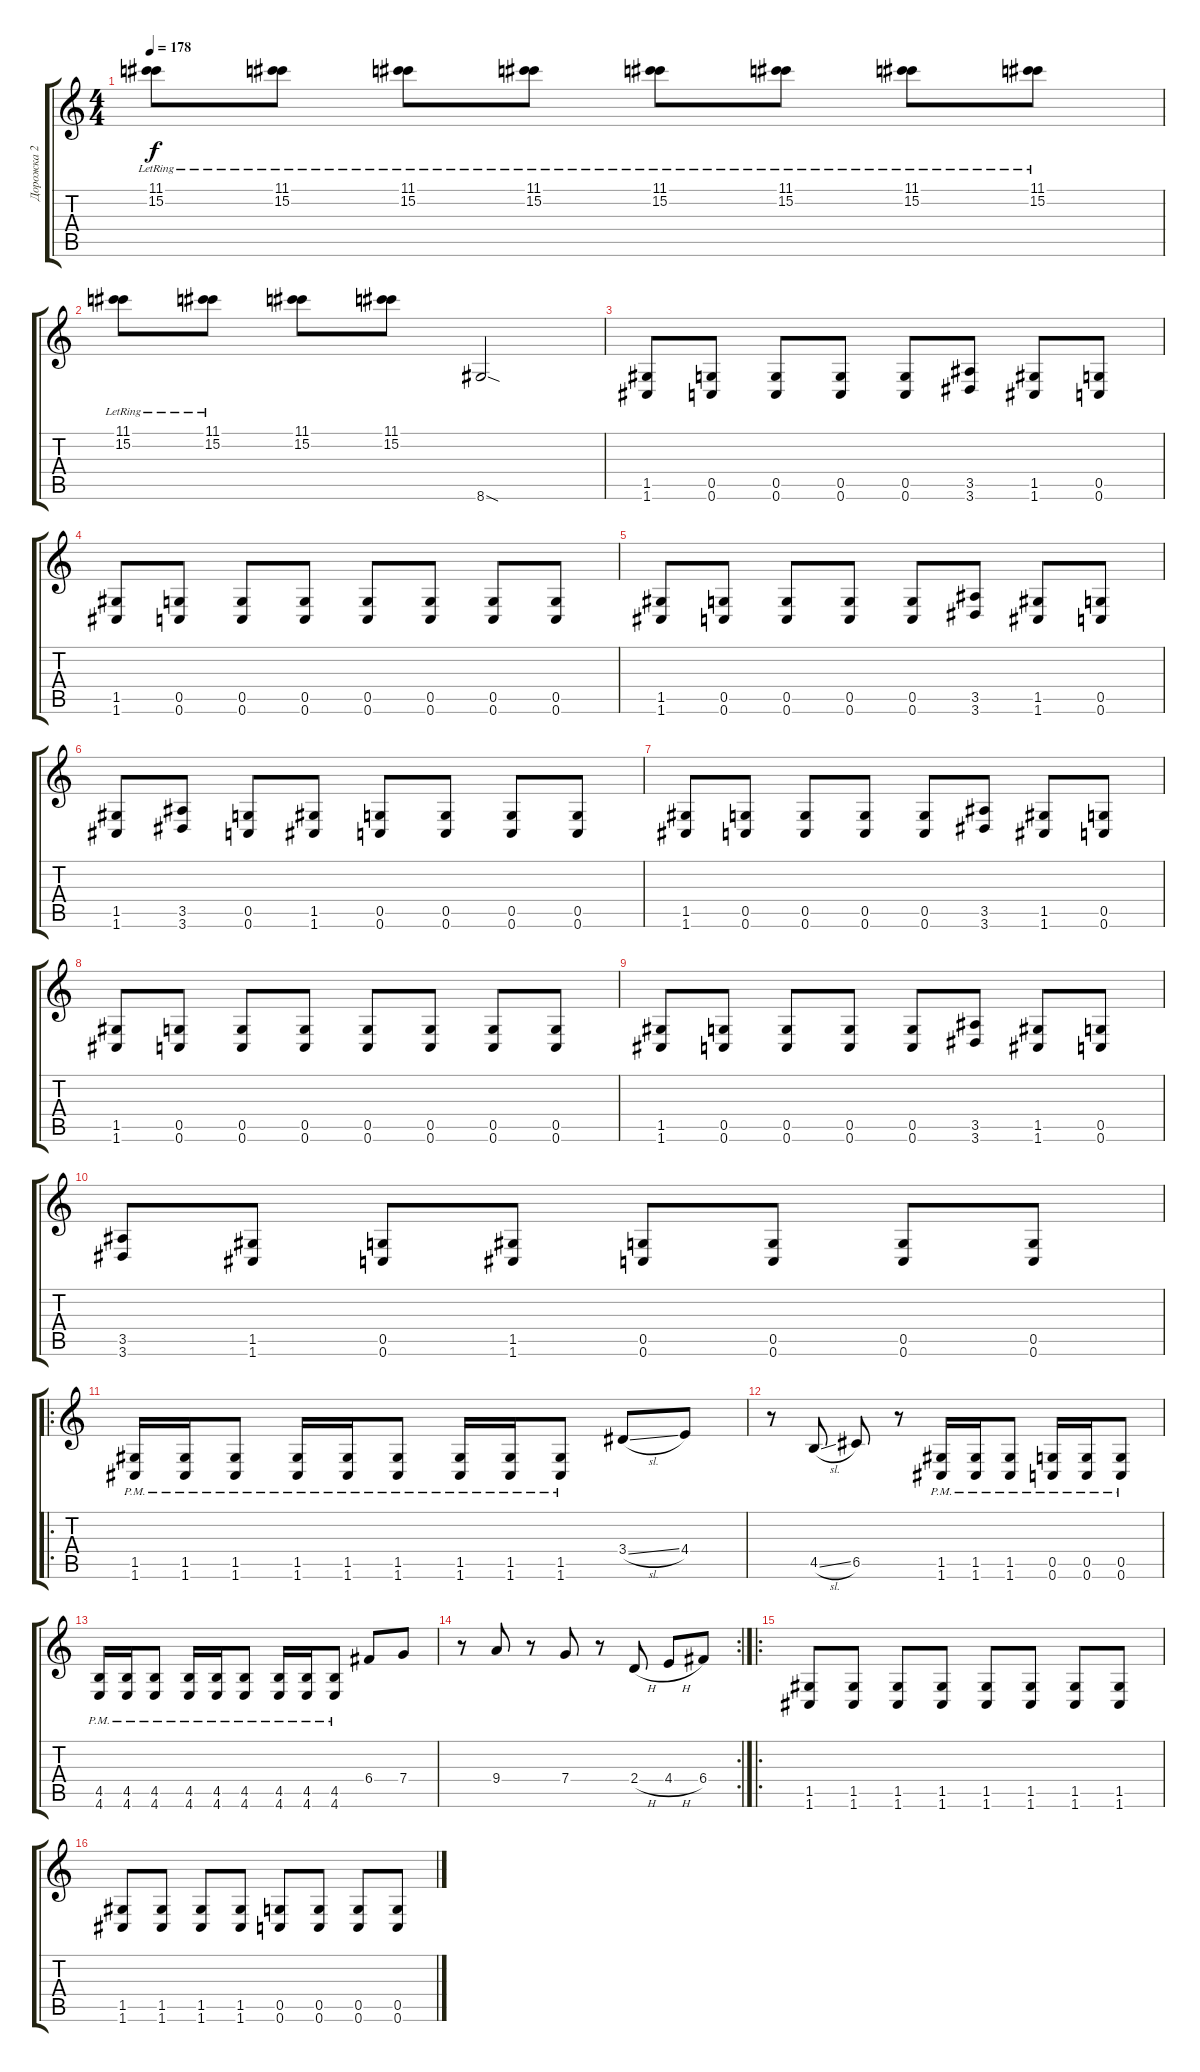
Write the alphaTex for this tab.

\track ("Дорожка 2" "Дорожка 2") {instrument distortionguitar}
\staff {score tabs}
\tuning (D4 A3 F3 C3 G2 C2) {hide}
\ts (4 4)
\tempo 178
\clef g2
\ks c
(11.1 15.2{lr}).8{dy f} (11.1 15.2{lr}).8 (11.1 15.2{lr}).8 (11.1 15.2{lr}).8 (11.1 15.2{lr}).8 (11.1 15.2{lr}).8 (11.1 15.2{lr}).8 (11.1 15.2{lr}).8 |
(11.1 15.2{lr}).8 (11.1 15.2{lr}).8 (11.1 15.2).8 (11.1 15.2).8 8.6{sod}.2 |
(1.5 1.6).8 (0.5 0.6).8 (0.5 0.6).8 (0.5 0.6).8 (0.5 0.6).8 (3.5 3.6).8 (1.5 1.6).8 (0.5 0.6).8 |
(1.5 1.6).8 (0.5 0.6).8 (0.5 0.6).8 (0.5 0.6).8 (0.5 0.6).8 (0.5 0.6).8 (0.5 0.6).8 (0.5 0.6).8 |
(1.5 1.6).8 (0.5 0.6).8 (0.5 0.6).8 (0.5 0.6).8 (0.5 0.6).8 (3.5 3.6).8 (1.5 1.6).8 (0.5 0.6).8 |
(1.5 1.6).8 (3.5 3.6).8 (0.5 0.6).8 (1.5 1.6).8 (0.5 0.6).8 (0.5 0.6).8 (0.5 0.6).8 (0.5 0.6).8 |
(1.5 1.6).8 (0.5 0.6).8 (0.5 0.6).8 (0.5 0.6).8 (0.5 0.6).8 (3.5 3.6).8 (1.5 1.6).8 (0.5 0.6).8 |
(1.5 1.6).8 (0.5 0.6).8 (0.5 0.6).8 (0.5 0.6).8 (0.5 0.6).8 (0.5 0.6).8 (0.5 0.6).8 (0.5 0.6).8 |
(1.5 1.6).8 (0.5 0.6).8 (0.5 0.6).8 (0.5 0.6).8 (0.5 0.6).8 (3.5 3.6).8 (1.5 1.6).8 (0.5 0.6).8 |
(3.5 3.6).8 (1.5 1.6).8 (0.5 0.6).8 (1.5 1.6).8 (0.5 0.6).8 (0.5 0.6).8 (0.5 0.6).8 (0.5 0.6).8 |
\ro
(1.5{pm} 1.6{pm}).16 (1.5{pm} 1.6{pm}).16 (1.5{pm} 1.6{pm}).8 (1.5{pm} 1.6{pm}).16 (1.5{pm} 1.6{pm}).16 (1.5{pm} 1.6{pm}).8 (1.5{pm} 1.6{pm}).16 (1.5{pm} 1.6{pm}).16 (1.5{pm} 1.6{pm}).8 3.4{sl}.8 4.4.8 |
r.8 4.5{sl}.8 6.5.8 r.8 (1.5{pm} 1.6{pm}).16 (1.5{pm} 1.6{pm}).16 (1.5{pm} 1.6{pm}).8 (0.5{pm} 0.6{pm}).16 (0.5{pm} 0.6{pm}).16 (0.5{pm} 0.6{pm}).8 |
(4.5{pm} 4.6{pm}).16 (4.5{pm} 4.6{pm}).16 (4.5{pm} 4.6{pm}).8 (4.5{pm} 4.6{pm}).16 (4.5{pm} 4.6{pm}).16 (4.5{pm} 4.6{pm}).8 (4.5{pm} 4.6{pm}).16 (4.5{pm} 4.6{pm}).16 (4.5{pm} 4.6{pm}).8 6.4.8 7.4.8 |
\rc 2
r.8 9.4.8 r.8 7.4.8 r.8 2.4{h}.8 4.4{h}.8 6.4.8 |
\ro
(1.5 1.6).8 (1.5 1.6).8 (1.5 1.6).8 (1.5 1.6).8 (1.5 1.6).8 (1.5 1.6).8 (1.5 1.6).8 (1.5 1.6).8 |
(1.5 1.6).8 (1.5 1.6).8 (1.5 1.6).8 (1.5 1.6).8 (0.5 0.6).8 (0.5 0.6).8 (0.5 0.6).8 (0.5 0.6).8
